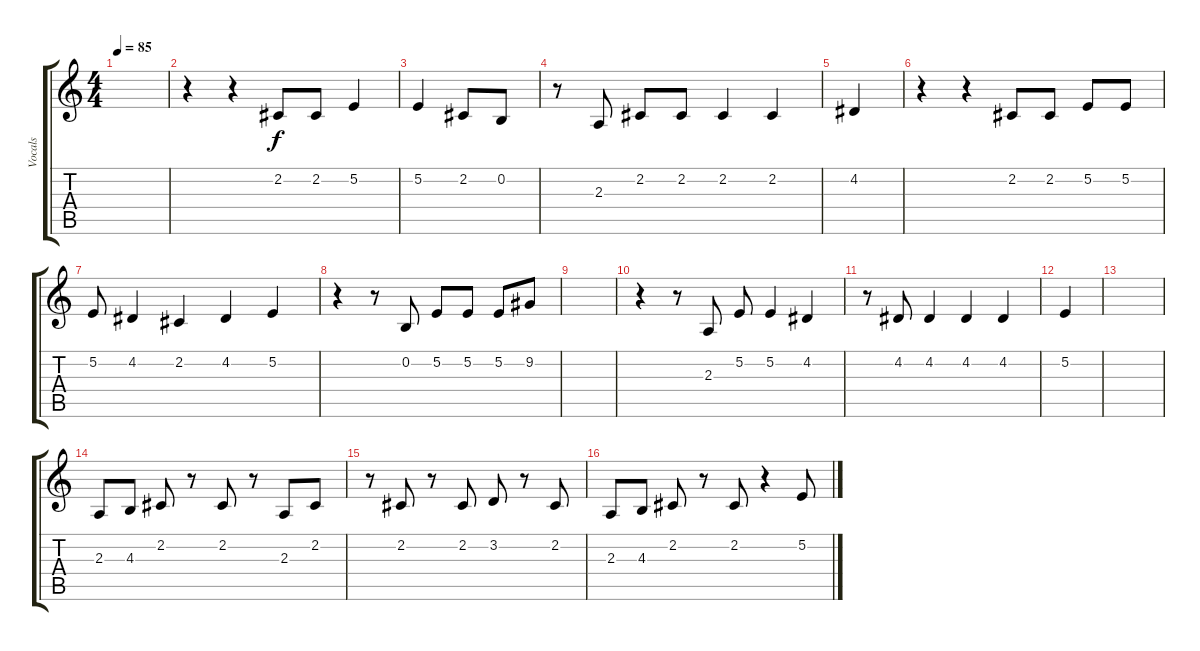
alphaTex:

\track ("Vocals" "Vocals") {instrument voiceoohs}
\staff {score tabs}
\tuning (E4 B3 G3 D3 A2 E2) {hide}
\ts (4 4)
\tempo 85
\clef g2
\ks c
|
r.4 r.4 2.2.8 2.2.8 5.2.4 |
5.2.4 2.2.8 0.2.8 |
r.8 2.3.8 2.2.8 2.2.8 2.2.4 2.2.4 |
4.2.4 |
r.4 r.4 2.2.8 2.2.8 5.2.8 5.2.8 |
5.2.8 4.2.4 2.2.4 4.2.4 5.2.4 |
r.4 r.8 0.2.8 5.2.8 5.2.8 5.2.8 9.2.8 |
|
r.4 r.8 2.3.8 5.2.8 5.2.4 4.2.4 |
r.8 4.2.8 4.2.4 4.2.4 4.2.4 |
5.2.4 |
|
2.3.8 4.3.8 2.2.8 r.8 2.2.8 r.8 2.3.8 2.2.8 |
r.8 2.2.8 r.8 2.2.8 3.2.8 r.8 2.2.8 |
2.3.8 4.3.8 2.2.8 r.8 2.2.8 r.4 5.2.8
